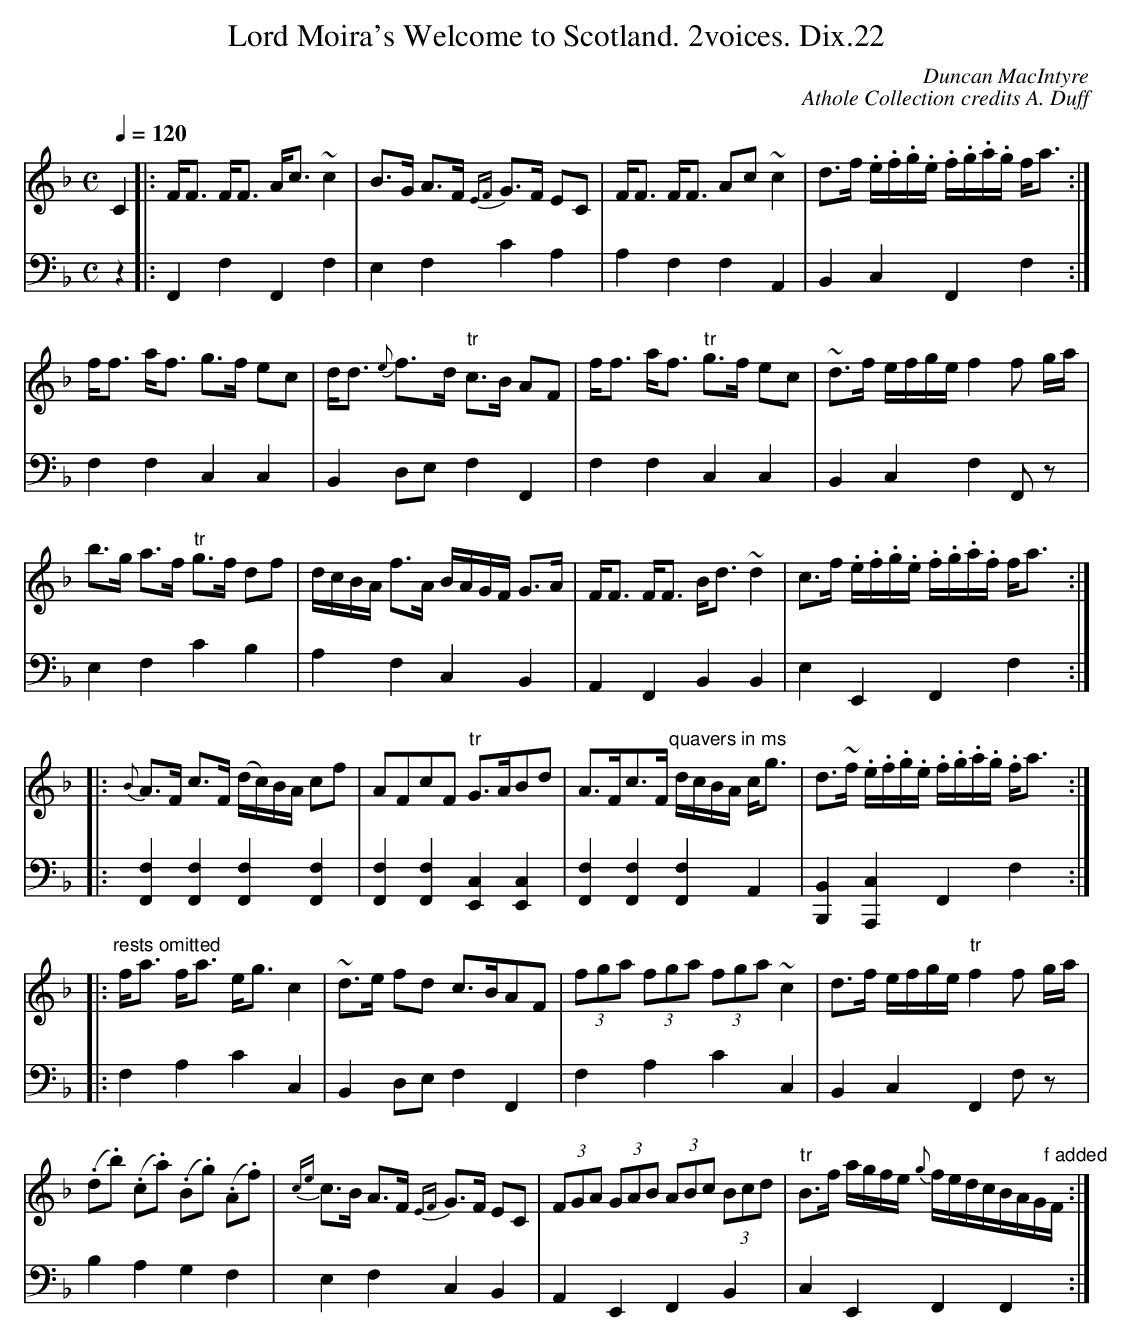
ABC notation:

X:1
T:Lord Moira's Welcome to Scotland. 2voices. Dix.22
M:C
L:1/8
Q:1/4=120
C:Duncan MacIntyre
C:Athole Collection credits A. Duff
K:F
[V:1]C2|:F<F F<F A<c~c2|B>G A>F {EF}G>F EC|F<F F<F Ac~c2|d>f .e/.f/.g/.e/ .f/.g/.a/.g/ f<a:|
[V:2]z2|:F,,2 F,2F,,2F,2|E,2F,2C2A,2|A,2F,2F,2A,,2|B,,2C,2F,,2F,2:|
[V:1]f<f a<f g>f ec|d<d {e}f>d "tr"c>B AF|f<f a<f "tr"g>f ec|~d>f e/f/g/e/f2f g/a/|
[V:2]F,2F,2C,2C,2|B,,2D,E,F,2F,,2|F,2F,2C,2C,2|B,,2C,2F,2F,,z|
[V:1]b>g a>f "tr"g>f df|d/c/B/A/ f>A B/A/G/F/ G>A|F<F F<F B<d ~d2|c>f .e/.f/.g/.e/ .f/.g/.a/.f/ f<a:|
[V:2]E,2F,2C2B,2|A,2F,2C,2B,,2|A,,2F,,2B,,2B,,2|E,2 E,,2F,,2F,2:|
[V:1]|:{B}A>F c>F (d/c/)B/A/ cf|AFcF "tr"G>ABd|A>Fc>F "quavers in ms"d/c/B/A/ c<g|d~>f .e/.f/.g/.e/ .f/.g/.a/.g/ .f<a:|
[V:2]|:[F,2F,,2][F,2F,,2][F,2F,,2][F,2F,,2]|[F,2F,,2][F,2F,,2][C,2E,,2][C,2E,,2]|[F,2F,,2][F,2F,,2][F,2F,,2]A,,2|[B,,2B,,,2][C,2A,,,2]F,,2F,2:|
[V:1]|:"rests omitted"f<a f<a e<g c2|~d>e fd c>BAF|(3fga (3fga (3fga ~c2|d>f e/f/g/e/ "tr"f2 f g/a/|
[V:2]|:F,2A,2C2C,2|B,,2D,E,F,2F,,2|F,2A,2C2C,2|B,,2C,2F,,2F,z|
[V:1](.d.b) (.c.a) (.B.g) (.A.f)|{ce}c>B A>F {EF}G>F EC|(3FGA (3GAB (3ABc (3Bcd|"tr"B>f a/g/f/e/ {g}f/e/d/c/B/A/G/"f added"F/:|
[V:2]B,2A,2G,2F,2|E,2F,2C,2B,,2|A,,2E,,2F,,2B,,2|C,2E,,2F,,2F,,2:|
